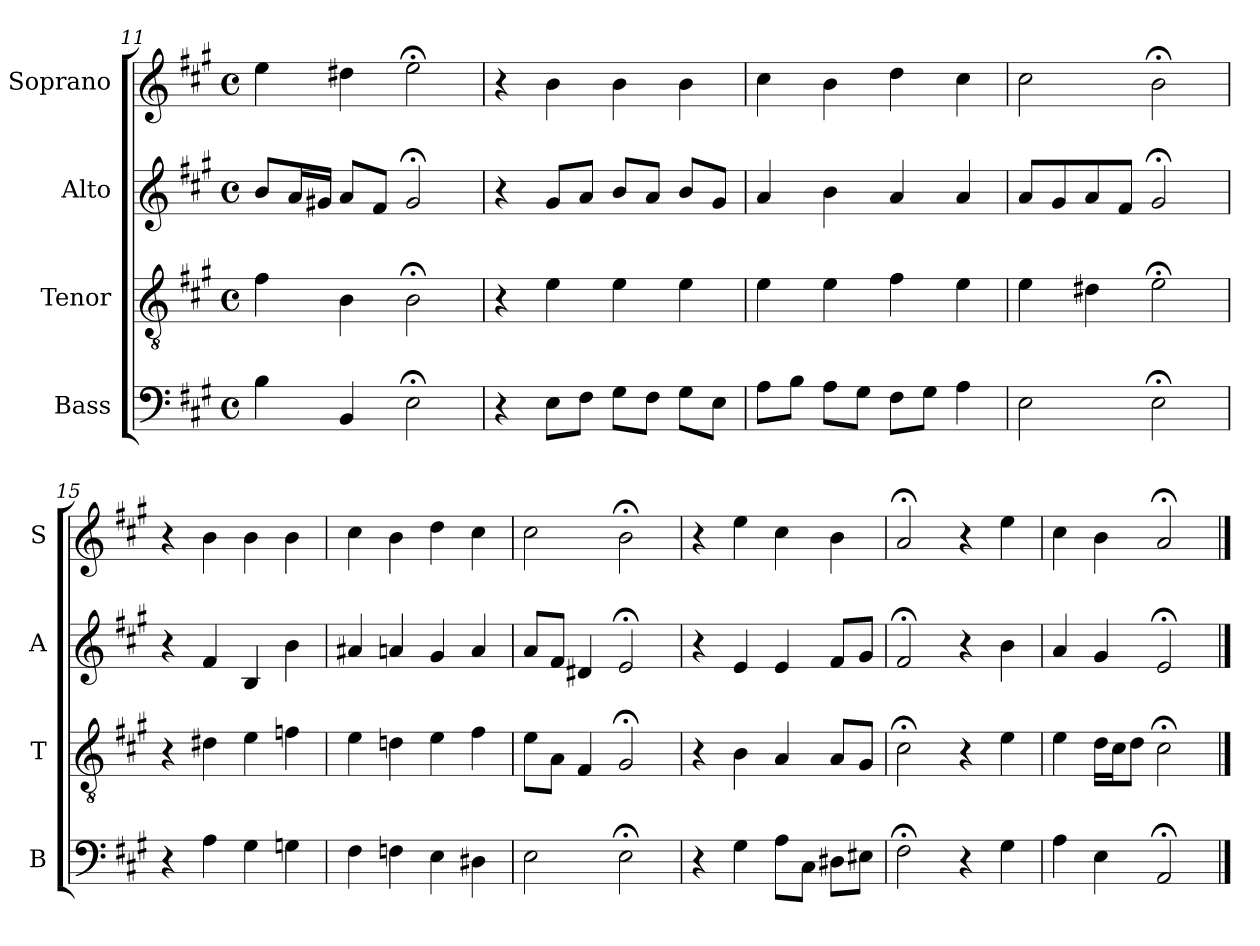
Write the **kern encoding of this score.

**kern	**kern	**kern	**kern
*part4	*part3	*part2	*part1
*staff4	*staff3	*staff2	*staff1
*I"Bass	*I"Tenor	*I"Alto	*I"Soprano
*I'B	*I'T	*I'A	*I'S
*clefF4	*clefGv2	*clefG2	*clefG2
*k[f#c#g#]	*k[f#c#g#]	*k[f#c#g#]	*k[f#c#g#]
*A:	*A:	*A:	*A:
*M4/4	*M4/4	*M4/4	*M4/4
*met(c)	*met(c)	*met(c)	*met(c)
=11	=11	=11	=11
4B	4f#	8bL	4ee
.	.	16aL	.
.	.	16g#XJJ	.
4BB	4B	8aL	4dd#X
.	.	8f#J	.
2E;<	2B;<	2g#;<	2ee;<
=12	=12	=12	=12
4r	4r	4r	4r
8EL	4e	8g#L	4b
8F#J	.	8aJ	.
8G#L	4e	8bL	4b
8F#J	.	8aJ	.
8G#L	4e	8bL	4b
8EJ	.	8g#J	.
=13	=13	=13	=13
8AL	4e	4a	4cc#
8BJ	.	.	.
8AL	4e	4b	4b
8G#J	.	.	.
8F#L	4f#	4a	4dd
8G#J	.	.	.
4A	4e	4a	4cc#
=14	=14	=14	=14
2E	4e	8aL	2cc#
.	.	8g#	.
.	4d#X	8a	.
.	.	8f#J	.
2E;<	2e;<	2g#;<	2b;<
=15	=15	=15	=15
4r	4r	4r	4r
4A	4d#X	4f#	4b
4G#	4e	4B	4b
4Gn	4fn	4b	4b
=16	=16	=16	=16
4F#	4e	4a#X	4cc#
4Fn	4dn	4an	4b
4E	4e	4g#	4dd
4D#X	4f#	4a	4cc#
=17	=17	=17	=17
2E	8eL	8aL	2cc#
.	8AJ	8f#J	.
.	4F#	4d#X	.
2E;<	2G#;<	2e;<	2b;<
=18	=18	=18	=18
4r	4r	4r	4r
4G#	4B	4e	4ee
8AL	4A	4e	4cc#
8C#J	.	.	.
8D#XiL	8AiL	8f#iL	4bi
8E#XJ	8G#J	8g#J	.
=19	=19	=19	=19
2F#;<	2c#;<	2f#;<	2a;<
4r	4r	4r	4r
4G#	4e	4b	4ee
=20	=20	=20	=20
4A	4e	4a	4cc#
4E	16dLL	4g#	4b
.	16c#J	.	.
.	8dJ	.	.
2AA;<	2c#;<	2e;<	2a;<
==	==	==	==
*-	*-	*-	*-
